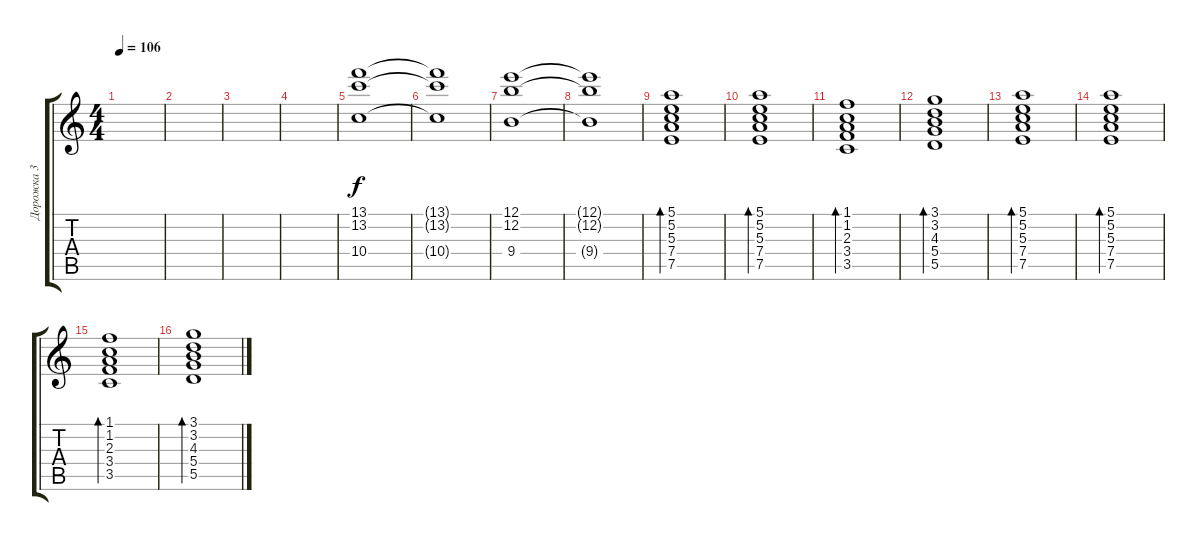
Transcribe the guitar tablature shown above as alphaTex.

\track ("Дорожка 3" "Дорожка 3") {instrument electricguitarclean}
\staff {score tabs}
\tuning (E4 B3 G3 D3 A2 E2) {hide}
\ts (4 4)
\tempo 106
\clef g2
\ks c
|
|
|
|
(13.1 13.2 10.4).1 |
(13.1{t} 13.2{t} 10.4{t}).1 |
(12.1 12.2 9.4).1 |
(12.1{t} 12.2{t} 9.4{t}).1 |
(5.1 5.2 5.3 7.4 7.5).1{bd 60} |
(5.1 5.2 5.3 7.4 7.5).1{bd 60} |
(1.1 1.2 2.3 3.4 3.5).1{bd 60} |
(3.1 3.2 4.3 5.4 5.5).1{bd 60} |
(5.1 5.2 5.3 7.4 7.5).1{bd 60} |
(5.1 5.2 5.3 7.4 7.5).1{bd 60} |
(1.1 1.2 2.3 3.4 3.5).1{bd 60} |
(3.1 3.2 4.3 5.4 5.5).1{bd 60}
